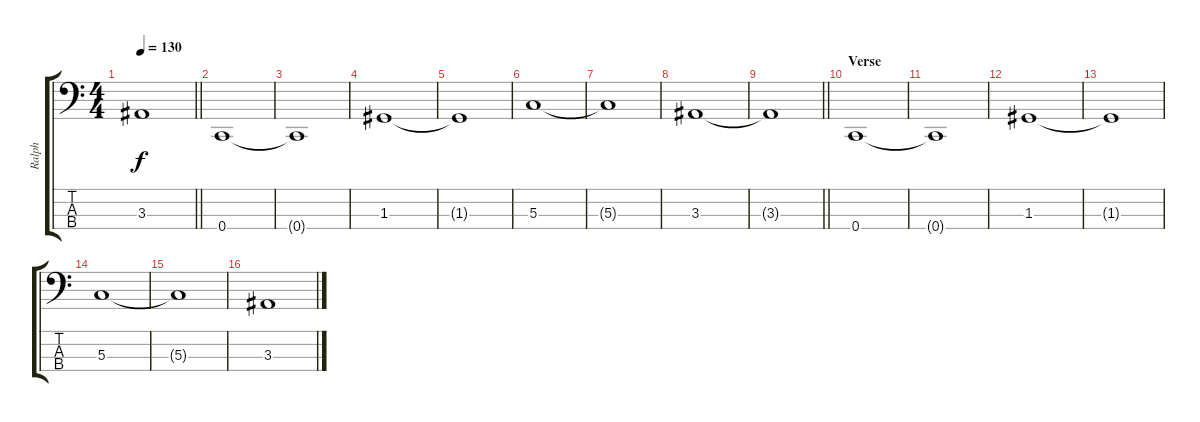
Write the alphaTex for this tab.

\track ("Ralph" "Ralph") {instrument electricbasspick}
\staff {score tabs}
\tuning (F2 C2 G1 C1) {hide}
\ts (4 4)
\tempo 130
\clef f4
\barLineRight lightlight
\ks c
3.3{t}.1{dy f} |
0.4.1 |
0.4{t}.1 |
1.3.1 |
1.3{t}.1 |
5.3.1 |
5.3{t}.1 |
3.3.1 |
\barLineRight lightlight
3.3{t}.1 |
\section ("" "Verse")
0.4.1 |
0.4{t}.1 |
1.3.1 |
1.3{t}.1 |
5.3.1 |
5.3{t}.1 |
3.3.1
